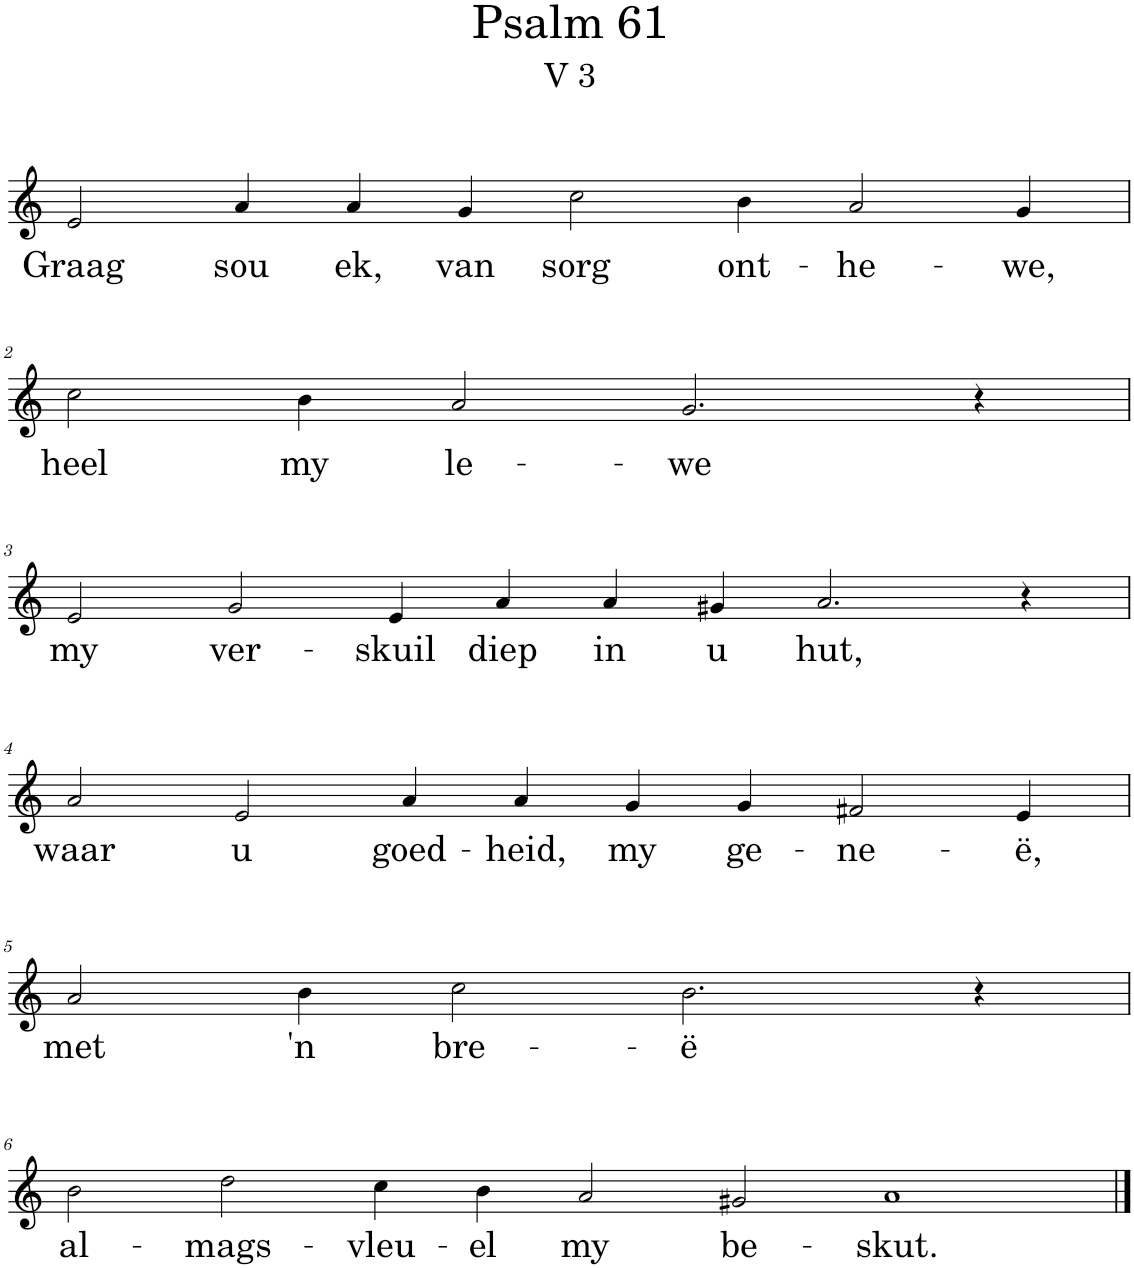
**kern	**text
*part1	*part1
*staff1	*staff1
*I"Pipe Organ	*
*I'Org.	*
*clefG2	*
*k[]	*
*M11/4	*
=1	=1
!	!LO:LY:b
2e/	Graag
!	!LO:LY:b
4a/	sou
!	!LO:LY:b
4a/	ek,
!	!LO:LY:b
4g/	van
!	!LO:LY:b
2cc\	sorg
!	!LO:LY:b
4b\	ont-
!	!LO:LY:b
2a/	-he-
!	!LO:LY:b
4g/	-we,
!!LO:LB:g=z
=2	=2
*M9/4	*
!	!LO:LY:b
2cc\	heel
!	!LO:LY:b
4b\	my
!	!LO:LY:b
2a/	le-
!	!LO:LY:b
2.g/	-we
4r	.
!!LO:LB:g=z
=3	=3
*M12/4	*
!	!LO:LY:b
2e/	my
!	!LO:LY:b
2g/	ver-
!	!LO:LY:b
4e/	-skuil
!	!LO:LY:b
4a/	diep
!	!LO:LY:b
4a/	in
!	!LO:LY:b
4g#X/	u
!	!LO:LY:b
2.a/	hut,
4r	.
!!LO:LB:g=z
=4	=4
*M11/4	*
!	!LO:LY:b
2a/	waar
!	!LO:LY:b
2e/	u
!	!LO:LY:b
4a/	goed-
!	!LO:LY:b
4a/	-heid,
!	!LO:LY:b
4g/	my
!	!LO:LY:b
4g/	ge-
!	!LO:LY:b
2f#X/	-ne-
!	!LO:LY:b
4e/	-ë,
!!LO:LB:g=z
=5	=5
*M9/4	*
!	!LO:LY:b
2a/	met
!	!LO:LY:b
4b\	'n
!	!LO:LY:b
2cc\	bre-
!	!LO:LY:b
2.b\	-ë
4r	.
!!LO:LB:g=z
=6	=6
*M14/4	*
!	!LO:LY:b
2b\	al-
!	!LO:LY:b
2dd\	-mags-
!	!LO:LY:b
4cc\	-vleu-
!	!LO:LY:b
4b\	-el
!	!LO:LY:b
2a/	my
!	!LO:LY:b
2g#X/	be-
!	!LO:LY:b
1a	-skut.
==	==
*-	*-
